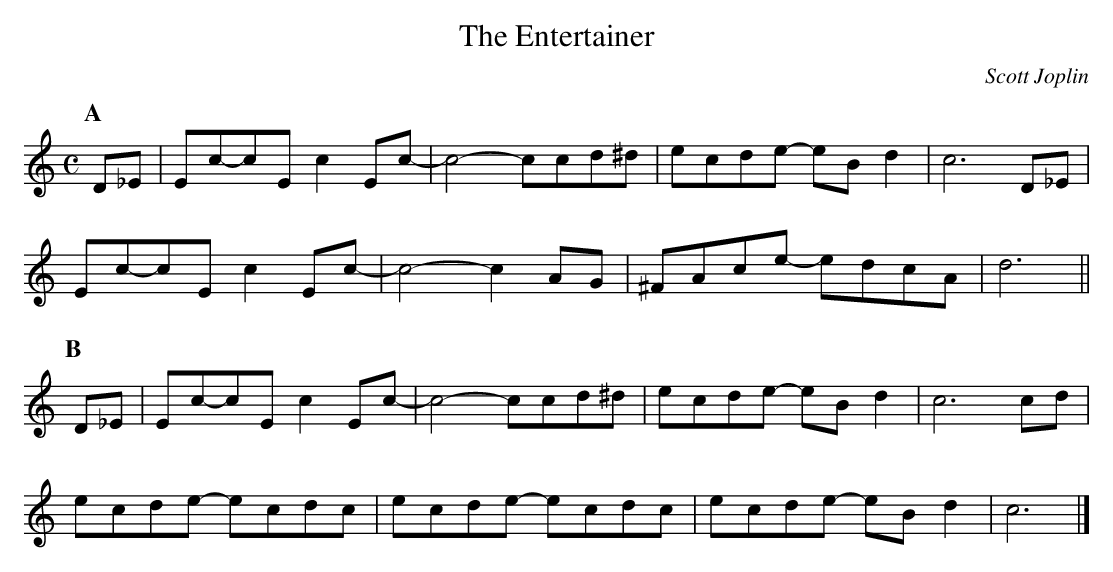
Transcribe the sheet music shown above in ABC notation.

X:1
T:The Entertainer
C:Scott Joplin
M:C
L:1/8
K:C major
P:A
D_E | Ec-cE c2 Ec- | c4-ccd^d | ecde- eB d2 | c6 D_E |
Ec-cE c2 Ec- | c4-c2 AG | ^FAce- edcA | d6 ||
P:B
D_E | Ec-cE c2 Ec- | c4-ccd^d | ecde- eB d2 | c6 cd |
ecde- ecdc | ecde- ecdc | ecde- eB d2 | c6 |]
